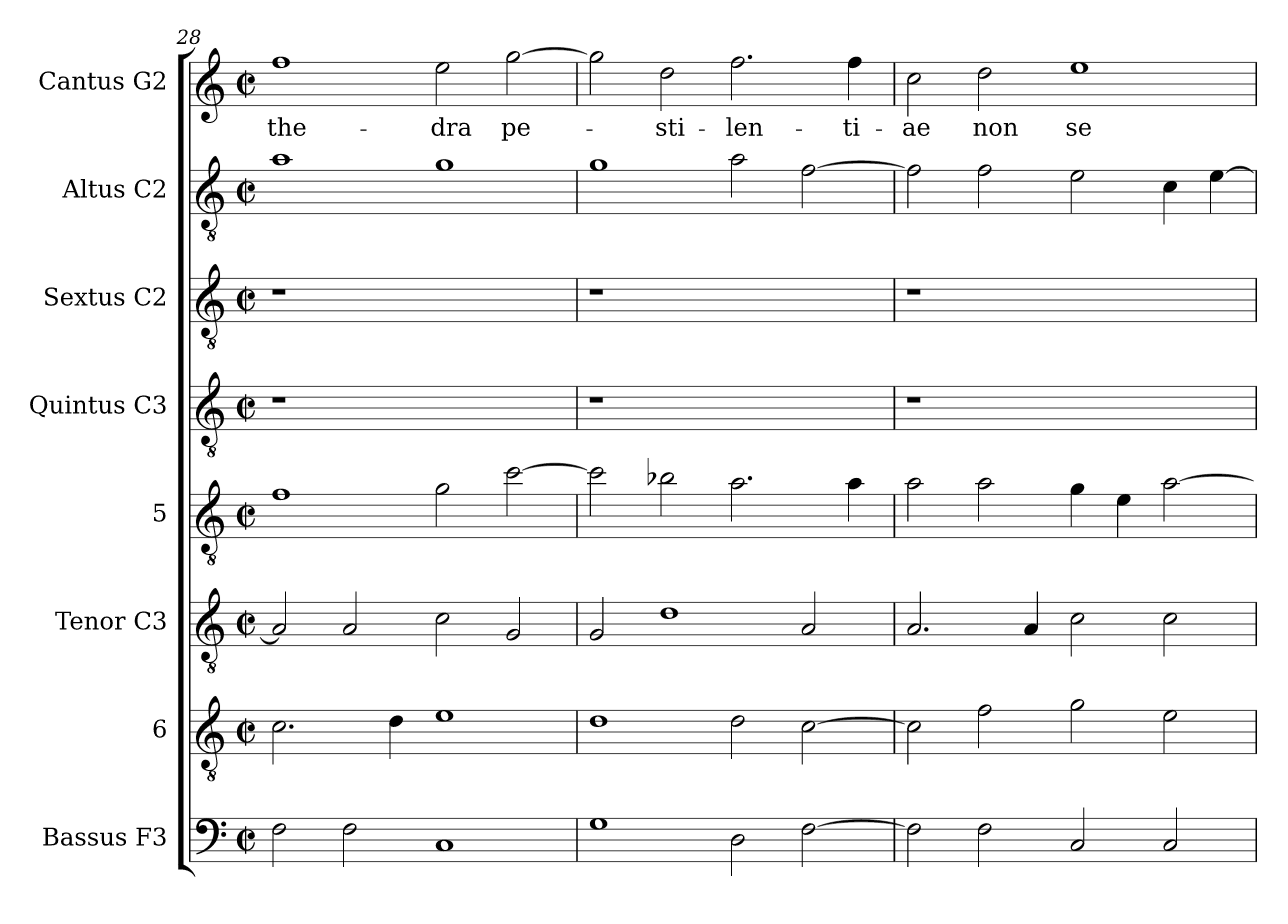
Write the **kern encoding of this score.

**kern	**kern	**kern	**kern	**kern	**kern	**kern	**kern	**text
*part8	*part7	*part6	*part5	*part4	*part3	*part2	*part1	*part1
*staff8	*staff7	*staff6	*staff5	*staff4	*staff3	*staff2	*staff1	*staff1
*I"Bassus F3	*I"6	*I"Tenor C3	*I"5	*I"Quintus C3	*I"Sextus C2	*I"Altus C2	*I"Cantus G2	*
*I'B	*	*I'T	*	*	*	*I'A	*I'C	*
*clefF4	*clefGv2	*clefGv2	*clefGv2	*clefGv2	*clefGv2	*clefGv2	*clefG2	*
*ITrd7c12	*	*	*	*	*	*	*	*
*k[]	*k[]	*k[]	*k[]	*k[]	*k[]	*k[]	*k[]	*
*C:	*C:	*C:	*C:	*C:	*C:	*C:	*C:	*
*M2/2	*M2/2	*M2/2	*M2/2	*M2/2	*M2/2	*M2/2	*M2/2	*
*met(c|)	*met(c|)	*met(c|)	*met(c|)	*met(c|)	*met(c|)	*met(c|)	*met(c|)	*
=28	=28	=28	=28	=28	=28	=28	=28	=28
!	!	!	!	!	!	!	!	!LO:LY:b
2FF\	2.c\	2A/]	1f	1r	1r	1a	1ff	-the-
2FF\	.	2A/	.	.	.	.	.	.
.	4d\	.	.	.	.	.	.	.
!	!	!	!	!	!	!	!	!LO:LY:b
1CC	1e	2c\	2g\	1ryy	1ryy	1g	2ee\	-dra
!	!	!	!	!	!	!	!	!LO:LY:b
.	.	2G/	[>2cc\	.	.	.	[>2gg\	pe-
=29	=29	=29	=29	=29	=29	=29	=29	=29
1GG	1d	2G/	2cc\]	1r	1r	1g	2gg\]	.
!	!	!	!	!	!	!	!	!LO:LY:b
.	.	1d	2b-X\	.	.	.	2dd\	-sti-
!	!	!	!	!	!	!	!	!LO:LY:b
2DD\	2d\	.	2.a\	1ryy	1ryy	2a\	2.ff\	-len-
[>2FF\	[>2c\	2A/	.	.	.	[>2f\	.	.
!	!	!	!	!	!	!	!	!LO:LY:b
.	.	.	4a\	.	.	.	4ff\	-ti-
=30	=30	=30	=30	=30	=30	=30	=30	=30
!	!	!	!	!	!	!	!	!LO:LY:b
2FF\]	2c\]	2.A/	2a\	1r	1r	2f\]	2cc\	-ae
!	!	!	!	!	!	!	!	!LO:LY:b
2FF\	2f\	.	2a\	.	.	2f\	2dd\	non
.	.	4A/	.	.	.	.	.	.
!	!	!	!	!	!	!	!	!LO:LY:b
2CC/	2g\	2c\	4g\	1ryy	1ryy	2e\	1ee	se-
.	.	.	4e\	.	.	.	.	.
2CC/	2e\	2c\	[>2a\	.	.	4c\	.	.
.	.	.	.	.	.	[>4e\	.	.
=	=	=	=	=	=	=	=	=
*-	*-	*-	*-	*-	*-	*-	*-	*-
